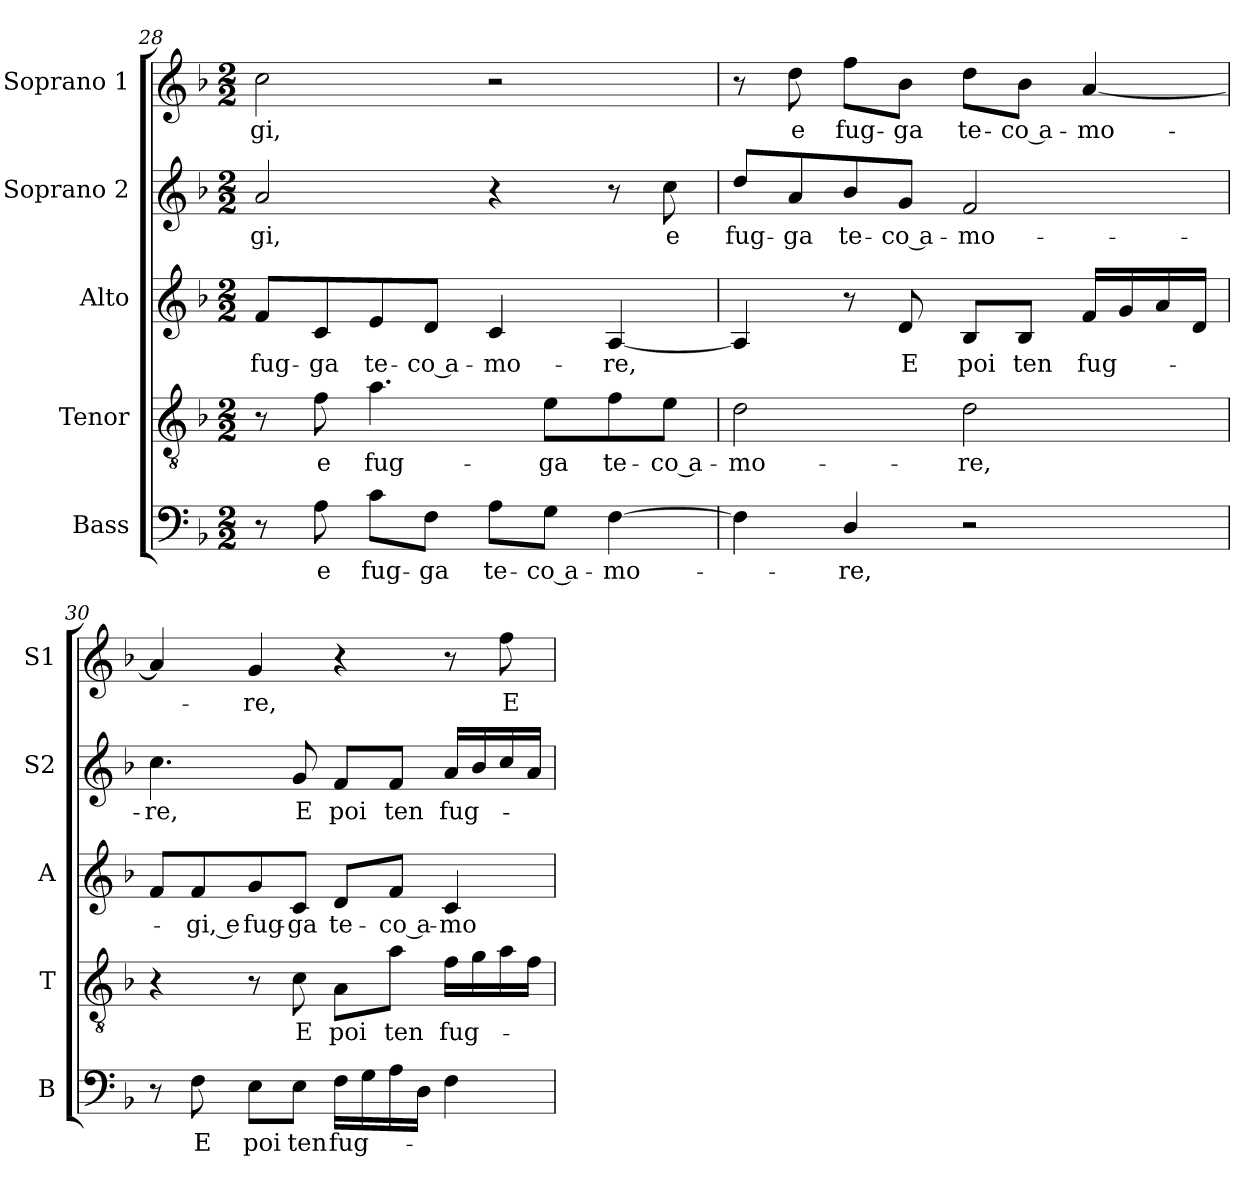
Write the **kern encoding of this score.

**kern	**text	**kern	**text	**kern	**text	**kern	**text	**kern	**text
*part5	*part5	*part4	*part4	*part3	*part3	*part2	*part2	*part1	*part1
*staff5	*staff5	*staff4	*staff4	*staff3	*staff3	*staff2	*staff2	*staff1	*staff1
*I"Bass	*	*I"Tenor	*	*I"Alto	*	*I"Soprano 2	*	*I"Soprano 1	*
*I'B	*	*I'T	*	*I'A	*	*I'S2	*	*I'S1	*
*clefF4	*	*clefGv2	*	*clefG2	*	*clefG2	*	*clefG2	*
*	*	*ITrd7c12	*	*	*	*	*	*	*
*k[b-]	*	*k[b-]	*	*k[b-]	*	*k[b-]	*	*k[b-]	*
*F:	*	*F:	*	*F:	*	*F:	*	*F:	*
*M2/2	*	*M2/2	*	*M2/2	*	*M2/2	*	*M2/2	*
=28	=28	=28	=28	=28	=28	=28	=28	=28	=28
!	!	!	!	!	!LO:LY:b:color=#000000	!	!	!	!
!	!	!	!	!	!	!	!LO:LY:b:color=#000000	!	!
!	!	!	!	!	!	!	!	!	!LO:LY:b:color=#000000
8r	.	8r	.	8fi/L	fug-	2ai/	-gi,	2cci\	-gi,
!	!LO:LY:b:color=#000000	!	!	!	!	!	!	!	!
!	!	!	!LO:LY:b:color=#000000	!	!	!	!	!	!
!	!	!	!	!	!LO:LY:b:color=#000000	!	!	!	!
8Ai\	e	8Fi\	e	8ci/	-ga	.	.	.	.
!	!LO:LY:b:color=#000000	!	!	!	!	!	!	!	!
!	!	!	!LO:LY:b:color=#000000	!	!	!	!	!	!
!	!	!	!	!	!LO:LY:b:color=#000000	!	!	!	!
8ci\L	fug-	4.Ai\	fug-	8ei/	te-	.	.	.	.
!	!LO:LY:b:color=#000000	!	!	!	!	!	!	!	!
!	!	!	!	!	!LO:LY:b:color=#000000	!	!	!	!
8Fi\J	-ga	.	.	8di/J	-co a-	.	.	.	.
!	!LO:LY:b:color=#000000	!	!	!	!	!	!	!	!
!	!	!	!	!	!LO:LY:b:color=#000000	!	!	!	!
8Ai\L	te-	.	.	4ci/	-mo-	4r	.	2r	.
!	!LO:LY:b:color=#000000	!	!	!	!	!	!	!	!
!	!	!	!LO:LY:b:color=#000000	!	!	!	!	!	!
8Gi\J	-co a-	8Ei\L	-ga	.	.	.	.	.	.
!	!LO:LY:b:color=#000000	!	!	!	!	!	!	!	!
!	!	!	!LO:LY:b:color=#000000	!	!	!	!	!	!
!	!	!	!	!	!LO:LY:b:color=#000000	!	!	!	!
[4Fi\	-mo-	8Fi\	te-	[4Ai/	-re,	8r	.	.	.
!	!	!	!LO:LY:b:color=#000000	!	!	!	!	!	!
!	!	!	!	!	!	!	!LO:LY:b:color=#000000	!	!
.	.	8Ei\J	-co a-	.	.	8cci\	e	.	.
!!LO:LB:g=z
=29	=29	=29	=29	=29	=29	=29	=29	=29	=29
!	!	!	!LO:LY:b:color=#000000	!	!	!	!	!	!
!	!	!	!	!	!	!	!LO:LY:b:color=#000000	!	!
4Fi\]	.	2Di\	-mo-	4Ai/]	.	8ddi/L	fug-	8r	.
!	!	!	!	!	!	!	!LO:LY:b:color=#000000	!	!
!	!	!	!	!	!	!	!	!	!LO:LY:b:color=#000000
.	.	.	.	.	.	8ai/	-ga	8ddi\	e
!	!LO:LY:b:color=#000000	!	!	!	!	!	!	!	!
!	!	!	!	!	!	!	!LO:LY:b:color=#000000	!	!
!	!	!	!	!	!	!	!	!	!LO:LY:b:color=#000000
4Di/	-re,	.	.	8r	.	8b-i/	te-	8ffi\L	fug-
!	!	!	!	!	!LO:LY:b:color=#000000	!	!	!	!
!	!	!	!	!	!	!	!LO:LY:b:color=#000000	!	!
!	!	!	!	!	!	!	!	!	!LO:LY:b:color=#000000
.	.	.	.	8di/	E	8gi/J	-co a-	8b-i\J	-ga
!	!	!	!LO:LY:b:color=#000000	!	!	!	!	!	!
!	!	!	!	!	!LO:LY:b:color=#000000	!	!	!	!
!	!	!	!	!	!	!	!LO:LY:b:color=#000000	!	!
!	!	!	!	!	!	!	!	!	!LO:LY:b:color=#000000
2r	.	2Di\	-re,	8B-i/L	poi	2fi/	-mo-	8ddi\L	te-
!	!	!	!	!	!LO:LY:b:color=#000000	!	!	!	!
!	!	!	!	!	!	!	!	!	!LO:LY:b:color=#000000
.	.	.	.	8B-i/J	ten	.	.	8b-i\J	-co a-
!	!	!	!	!	!LO:LY:b:color=#000000	!	!	!	!
!	!	!	!	!	!	!	!	!	!LO:LY:b:color=#000000
.	.	.	.	16fi/LL	fug-	.	.	[4ai/	-mo-
.	.	.	.	16gi/	.	.	.	.	.
.	.	.	.	16ai/	.	.	.	.	.
.	.	.	.	16di/JJ	.	.	.	.	.
=30	=30	=30	=30	=30	=30	=30	=30	=30	=30
!	!	!	!	!	!	!	!LO:LY:b:color=#000000	!	!
8r	.	4r	.	8fi/L	.	4.cci\	-re,	4ai/]	.
!	!LO:LY:b:color=#000000	!	!	!	!	!	!	!	!
!	!	!	!	!	!LO:LY:b:color=#000000	!	!	!	!
8Fi\	E	.	.	8fi/	-gi, e	.	.	.	.
!	!LO:LY:b:color=#000000	!	!	!	!	!	!	!	!
!	!	!	!	!	!LO:LY:b:color=#000000	!	!	!	!
!	!	!	!	!	!	!	!	!	!LO:LY:b:color=#000000
8Ei\L	poi	8r	.	8gi/	fug-	.	.	4gi/	-re,
!	!LO:LY:b:color=#000000	!	!	!	!	!	!	!	!
!	!	!	!LO:LY:b:color=#000000	!	!	!	!	!	!
!	!	!	!	!	!LO:LY:b:color=#000000	!	!	!	!
!	!	!	!	!	!	!	!LO:LY:b:color=#000000	!	!
8Ei\J	ten	8Ci\	E	8ci/J	-ga	8gi/	E	.	.
!	!LO:LY:b:color=#000000	!	!	!	!	!	!	!	!
!	!	!	!LO:LY:b:color=#000000	!	!	!	!	!	!
!	!	!	!	!	!LO:LY:b:color=#000000	!	!	!	!
!	!	!	!	!	!	!	!LO:LY:b:color=#000000	!	!
16Fi\LL	fug-	8AAi\L	poi	8di/L	te-	8fi/L	poi	4r	.
16Gi\	.	.	.	.	.	.	.	.	.
!	!	!	!LO:LY:b:color=#000000	!	!	!	!	!	!
!	!	!	!	!	!LO:LY:b:color=#000000	!	!	!	!
!	!	!	!	!	!	!	!LO:LY:b:color=#000000	!	!
16Ai\	.	8Ai\J	ten	8fi/J	-co a-	8fi/J	ten	.	.
16Di\JJ	.	.	.	.	.	.	.	.	.
!	!	!	!LO:LY:b:color=#000000	!	!	!	!	!	!
!	!	!	!	!	!LO:LY:b:color=#000000	!	!	!	!
!	!	!	!	!	!	!	!LO:LY:b:color=#000000	!	!
4Fi\	.	16Fi\LL	fug-	4ci/	-mo-	16ai/LL	fug-	8r	.
.	.	16Gi\	.	.	.	16b-i/	.	.	.
!	!	!	!	!	!	!	!	!	!LO:LY:b:color=#000000
.	.	16Ai\	.	.	.	16cci/	.	8ffi\	E
.	.	16Fi\JJ	.	.	.	16ai/JJ	.	.	.
=	=	=	=	=	=	=	=	=	=
*-	*-	*-	*-	*-	*-	*-	*-	*-	*-
